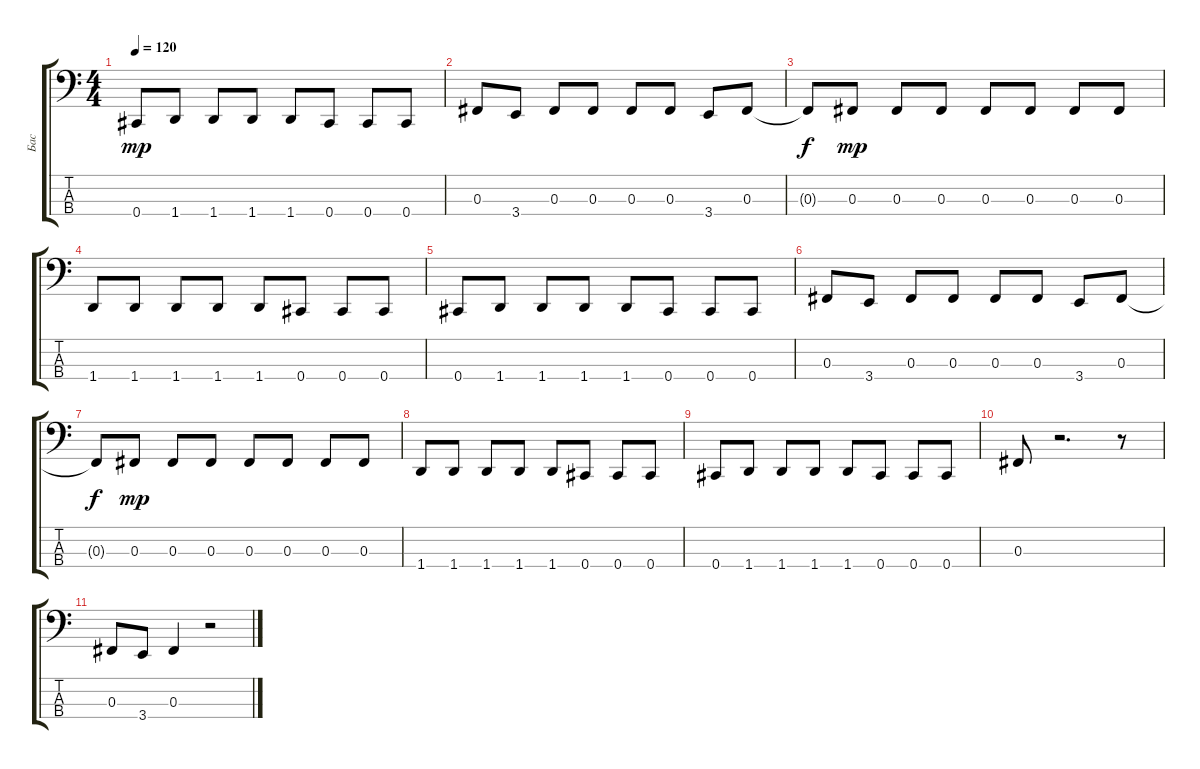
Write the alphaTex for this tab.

\track ("Бас" "Бас") {instrument electricbasspick}
\staff {score tabs}
\tuning (E2 B1 Gb1 Db1) {hide}
\ts (4 4)
\tempo 120
\clef f4
\ks c
0.4.8{dy mp} 1.4.8 1.4.8 1.4.8 1.4.8 0.4.8 0.4.8 0.4.8 |
0.3.8 3.4.8 0.3.8 0.3.8 0.3.8 0.3.8 3.4.8 0.3.8 |
0.3{t}.8{dy f} 0.3.8{dy mp} 0.3.8 0.3.8 0.3.8 0.3.8 0.3.8 0.3.8 |
1.4.8 1.4.8 1.4.8 1.4.8 1.4.8 0.4.8 0.4.8 0.4.8 |
0.4.8 1.4.8 1.4.8 1.4.8 1.4.8 0.4.8 0.4.8 0.4.8 |
0.3.8 3.4.8 0.3.8 0.3.8 0.3.8 0.3.8 3.4.8 0.3.8 |
0.3{t}.8{dy f} 0.3.8{dy mp} 0.3.8 0.3.8 0.3.8 0.3.8 0.3.8 0.3.8 |
1.4.8 1.4.8 1.4.8 1.4.8 1.4.8 0.4.8 0.4.8 0.4.8 |
0.4.8 1.4.8 1.4.8 1.4.8 1.4.8 0.4.8 0.4.8 0.4.8 |
0.3.8 r.2{d} r.8 |
0.3.8 3.4.8 0.3.4 r.2
